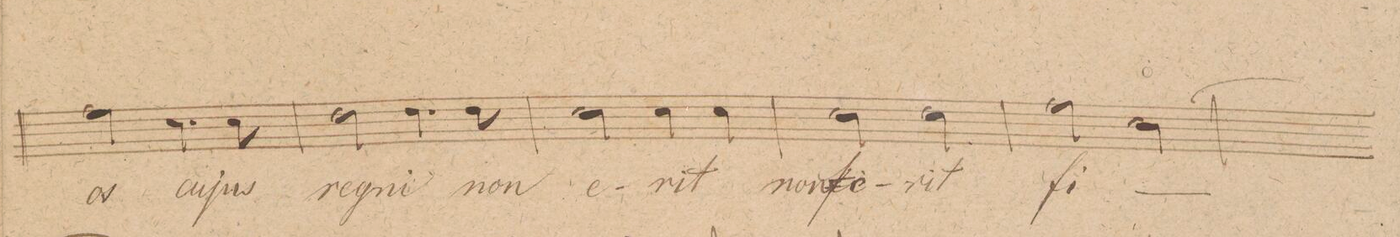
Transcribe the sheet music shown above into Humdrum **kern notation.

**kern	**text	**dynam
*I"Tenore.	*	*
*clefC4	*	*
*k[f#c#g#]	*	*
*met(c|)	*	*
*M2/2	*	*
2e\	-os	.
4.B\	cu-	.
8B\	-jus	.
=127	=127	=127
2c#\	re-	.
4.c#\	-gni	.
8c#\	non	.
=128	=128	=128
2B\	e-	.
4B\	-rit	.
4B\	non	.
=129	=129	=129
2B\	e-	.
2c#\	-rit	.
=130	=130	=130
2e\	fi-	.
[2B\	.	.
=131	=131	=131
*-	*-	*-
